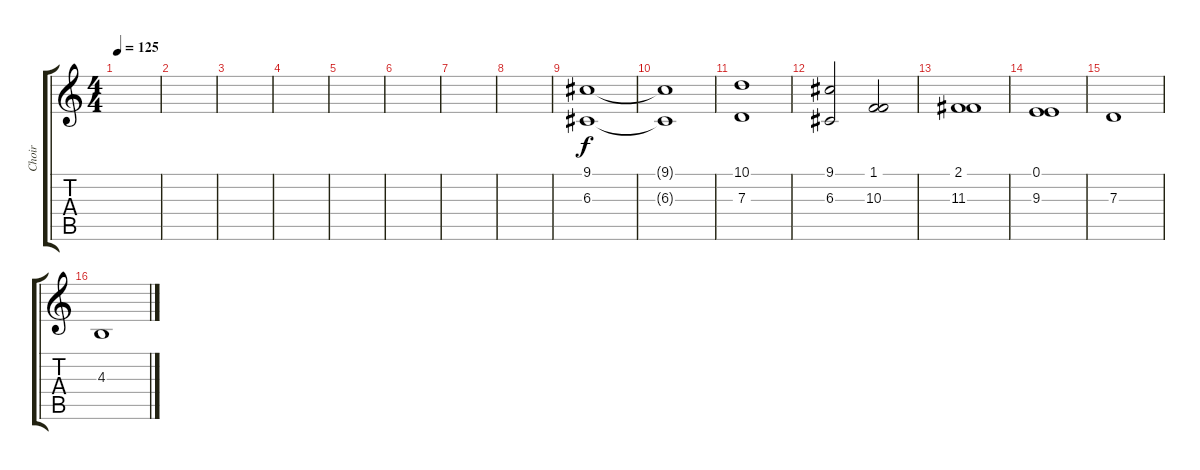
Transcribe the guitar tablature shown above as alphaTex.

\track ("Choir" "Choir") {instrument choiraahs}
\staff {score tabs}
\tuning (E4 B3 G3 D3 A2 E2) {hide}
\ts (4 4)
\tempo 125
\clef g2
\ks c
|
|
|
|
|
|
|
|
(9.1 6.3).1 |
(9.1{t} 6.3{t}).1 |
(10.1 7.3).1 |
(9.1 6.3).2 (1.1 10.3).2 |
(2.1 11.3).1 |
(0.1 9.3).1 |
7.3.1 |
4.3.1
